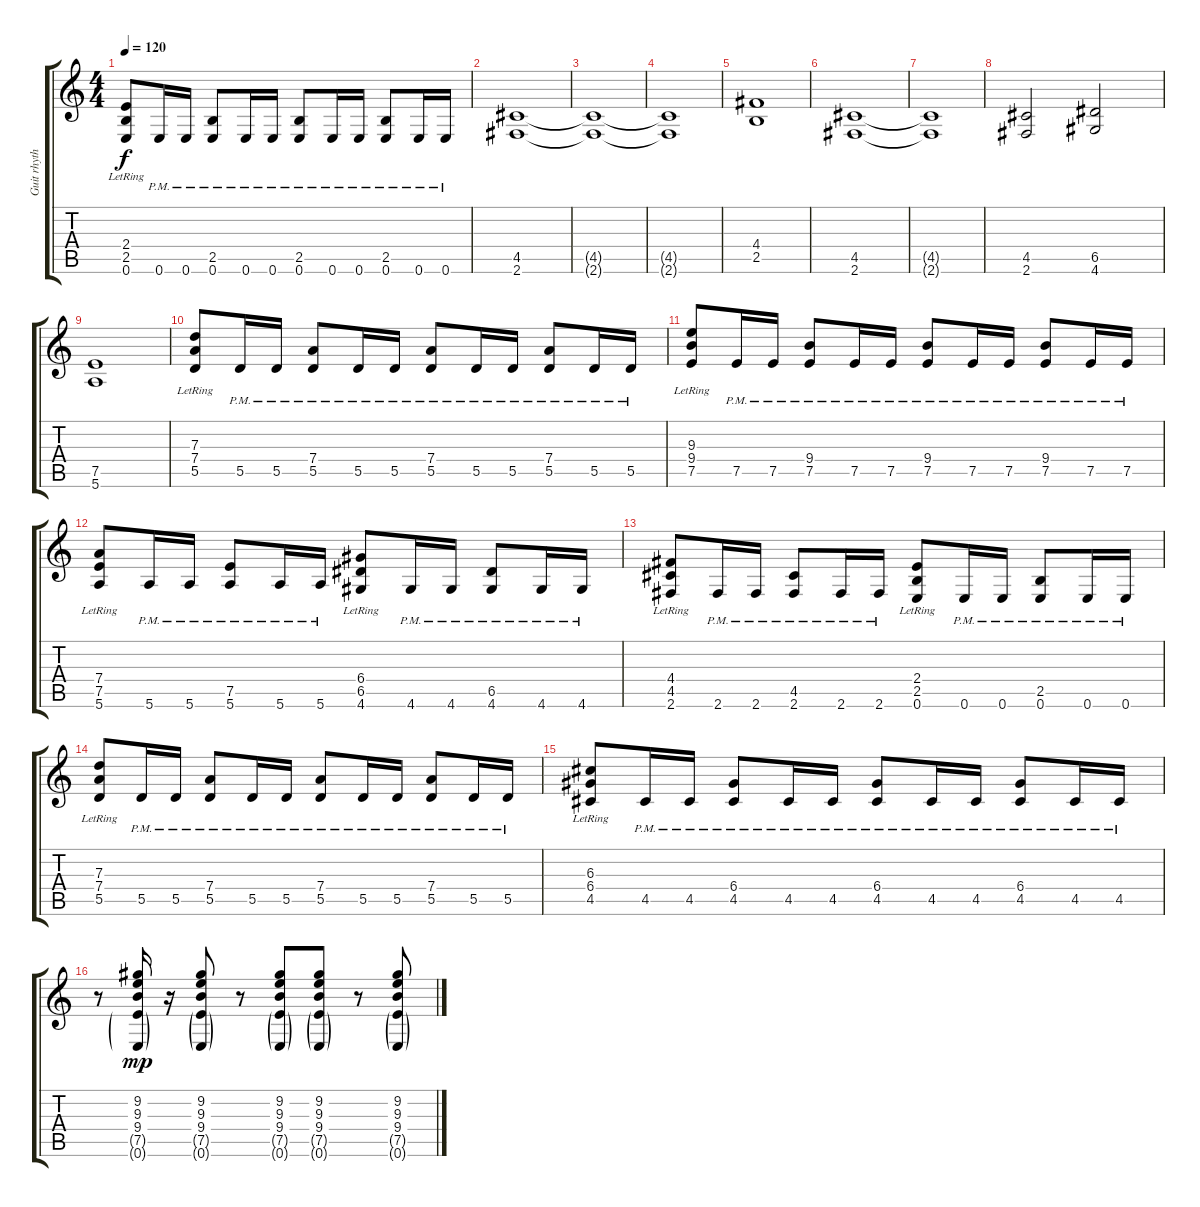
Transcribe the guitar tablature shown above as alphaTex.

\track ("Guit rhythm" "Guit rhyth") {instrument distortionguitar}
\staff {score tabs}
\tuning (E4 B3 G3 D3 A2 E2) {hide}
\ts (4 4)
\tempo 120
\clef g2
\ks c
(2.4 2.5{lr} 0.6).8{dy f} 0.6{pm}.16 0.6{pm}.16 (2.5{pm} 0.6{pm}).8 0.6{pm}.16 0.6{pm}.16 (2.5{pm} 0.6{pm}).8 0.6{pm}.16 0.6{pm}.16 (2.5{pm} 0.6{pm}).8 0.6{pm}.16 0.6{pm}.16 |
(4.5 2.6).1 |
(4.5{t} 2.6{t}).1 |
(4.5{t} 2.6{t}).1 |
(4.4 2.5).1 |
(4.5 2.6).1 |
(4.5{t} 2.6{t}).1 |
(4.5 2.6).2 (6.5 4.6).2 |
(7.5 5.6).1 |
(7.3 7.4{lr} 5.5).8 5.5{pm}.16 5.5{pm}.16 (7.4{pm} 5.5{pm}).8 5.5{pm}.16 5.5{pm}.16 (7.4{pm} 5.5{pm}).8 5.5{pm}.16 5.5{pm}.16 (7.4{pm} 5.5{pm}).8 5.5{pm}.16 5.5{pm}.16 |
(9.3 9.4{lr} 7.5).8 7.5{pm}.16 7.5{pm}.16 (9.4{pm} 7.5{pm}).8 7.5{pm}.16 7.5{pm}.16 (9.4{pm} 7.5{pm}).8 7.5{pm}.16 7.5{pm}.16 (9.4{pm} 7.5{pm}).8 7.5{pm}.16 7.5{pm}.16 |
(7.4 7.5{lr} 5.6).8 5.6{pm}.16 5.6{pm}.16 (7.5{pm} 5.6{pm}).8 5.6{pm}.16 5.6{pm}.16 (6.4 6.5{lr} 4.6).8 4.6{pm}.16 4.6{pm}.16 (6.5{pm} 4.6{pm}).8 4.6{pm}.16 4.6{pm}.16 |
(4.4 4.5{lr} 2.6).8 2.6{pm}.16 2.6{pm}.16 (4.5{pm} 2.6{pm}).8 2.6{pm}.16 2.6{pm}.16 (2.4 2.5{lr} 0.6).8 0.6{pm}.16 0.6{pm}.16 (2.5{pm} 0.6{pm}).8 0.6{pm}.16 0.6{pm}.16 |
(7.3 7.4{lr} 5.5).8 5.5{pm}.16 5.5{pm}.16 (7.4{pm} 5.5{pm}).8 5.5{pm}.16 5.5{pm}.16 (7.4{pm} 5.5{pm}).8 5.5{pm}.16 5.5{pm}.16 (7.4{pm} 5.5{pm}).8 5.5{pm}.16 5.5{pm}.16 |
(6.3 6.4{lr} 4.5).8 4.5{pm}.16 4.5{pm}.16 (6.4{pm} 4.5{pm}).8 4.5{pm}.16 4.5{pm}.16 (6.4{pm} 4.5{pm}).8 4.5{pm}.16 4.5{pm}.16 (6.4{pm} 4.5{pm}).8 4.5{pm}.16 4.5{pm}.16 |
r.8 (9.2 9.3 9.4 7.5{g} 0.6{g}).16{dy mp} r.16 (9.2 9.3 9.4 7.5{g} 0.6{g}).8 r.8 (9.2 9.3 9.4 7.5{g} 0.6{g}).8 (9.2 9.3 9.4 7.5{g} 0.6{g}).8 r.8 (9.2 9.3 9.4 7.5{g} 0.6{g}).8
